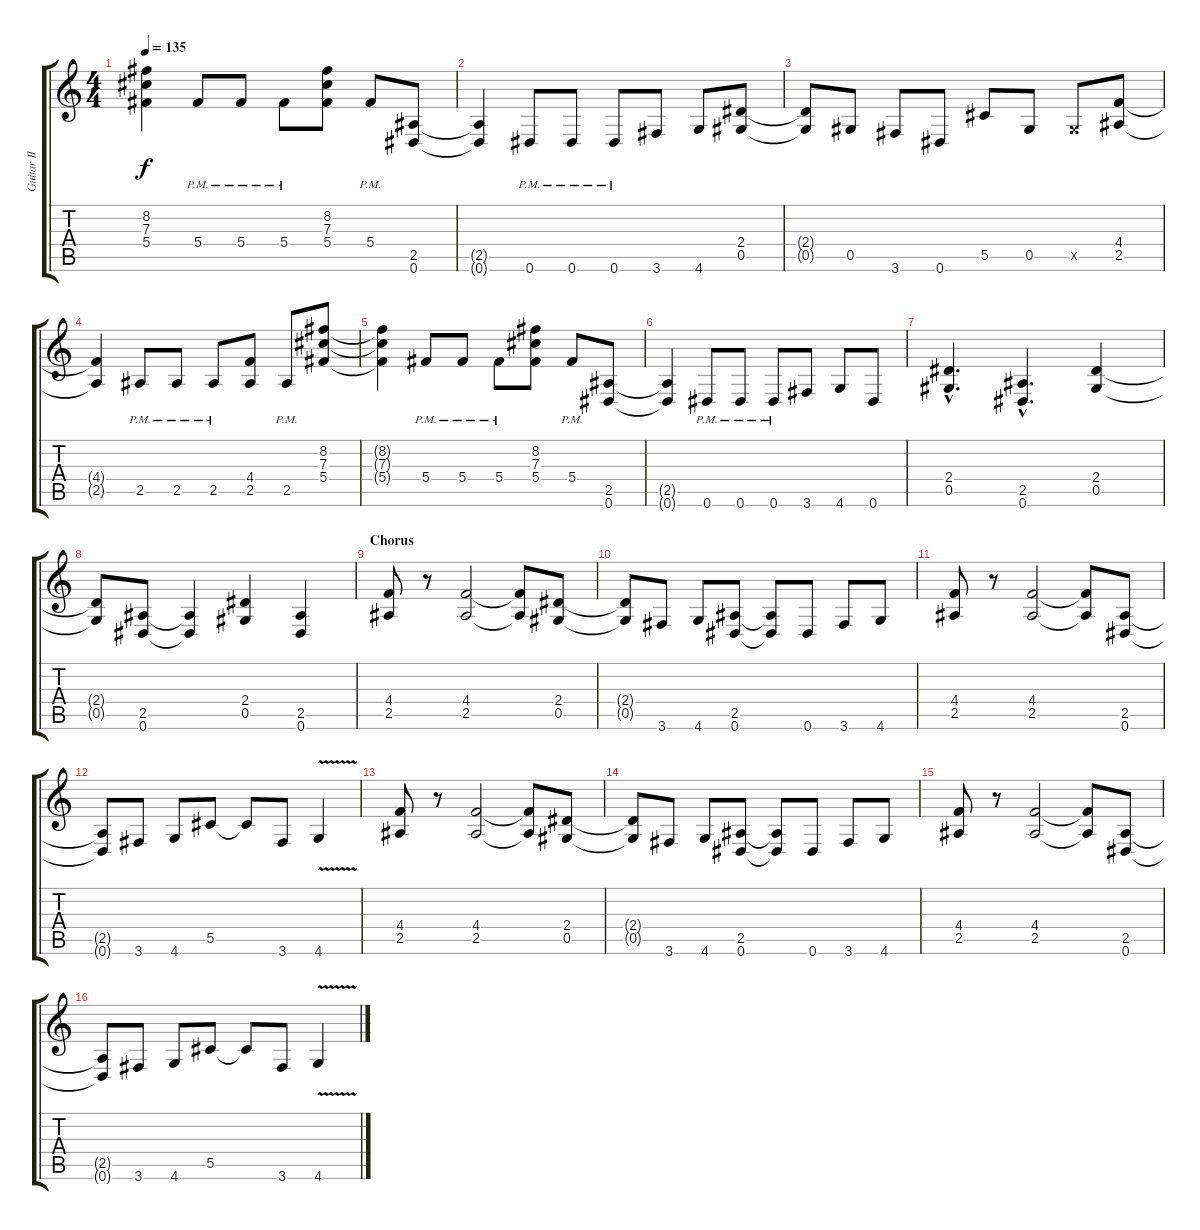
\track ("Guitar II" "Guitar II") {instrument distortionguitar}
\staff {score tabs}
\tuning (Eb4 Bb3 Gb3 Db3 Ab2 Eb2) {hide}
\ts (4 4)
\tempo 135
\clef g2
\ks c
(8.2{t} 7.3{t} 5.4{t}).4{dy f} 5.4{pm}.8 5.4{pm}.8 5.4{pm}.8 (8.2 7.3 5.4).8 5.4{pm}.8 (2.5 0.6).8 |
(2.5{t} 0.6{t}).4 0.6{pm}.8 0.6{pm}.8 0.6{pm}.8 3.6.8 4.6.8 (2.4 0.5).8 |
(2.4{t} 0.5{t}).8 0.5.8 3.6.8 0.6.8 5.5.8 0.5.8 0.5{x}.8 (4.4 2.5).8 |
(4.4{t} 2.5{t}).4 2.5{pm}.8 2.5{pm}.8 2.5{pm}.8 (4.4 2.5).8 2.5{pm}.8 (8.2 7.3 5.4).8 |
(8.2{t} 7.3{t} 5.4{t}).4 5.4{pm}.8 5.4{pm}.8 5.4{pm}.8 (8.2 7.3 5.4).8 5.4{pm}.8 (2.5 0.6).8 |
(2.5{t} 0.6{t}).4 0.6{pm}.8 0.6{pm}.8 0.6{pm}.8 3.6.8 4.6.8 0.6.8 |
(2.4{hac} 0.5{hac}).4{d} (2.5{hac} 0.6{hac}).4{d} (2.4 0.5).4 |
(2.4{t} 0.5{t}).8 (2.5 0.6).8 (2.5{t} 0.6{t}).4 (2.4 0.5).4 (2.5 0.6).4 |
\section ("" "Chorus")
(4.4 2.5).8 r.8 (4.4 2.5).2 (4.4{t} 2.5{t}).8 (2.4 0.5).8 |
(2.4{t} 0.5{t}).8 3.6.8 4.6.8 (2.5 0.6).8 (2.5{t} 0.6{t}).8 0.6.8 3.6.8 4.6.8 |
(4.4 2.5).8 r.8 (4.4 2.5).2 (4.4{t} 2.5{t}).8 (2.5 0.6).8 |
(2.5{t} 0.6{t}).8 3.6.8 4.6.8 5.5.8 5.5{t}.8 3.6.8 4.6{v}.4 |
(4.4 2.5).8 r.8 (4.4 2.5).2 (4.4{t} 2.5{t}).8 (2.4 0.5).8 |
(2.4{t} 0.5{t}).8 3.6.8 4.6.8 (2.5 0.6).8 (2.5{t} 0.6{t}).8 0.6.8 3.6.8 4.6.8 |
(4.4 2.5).8 r.8 (4.4 2.5).2 (4.4{t} 2.5{t}).8 (2.5 0.6).8 |
(2.5{t} 0.6{t}).8 3.6.8 4.6.8 5.5.8 5.5{t}.8 3.6.8 4.6{v}.4
